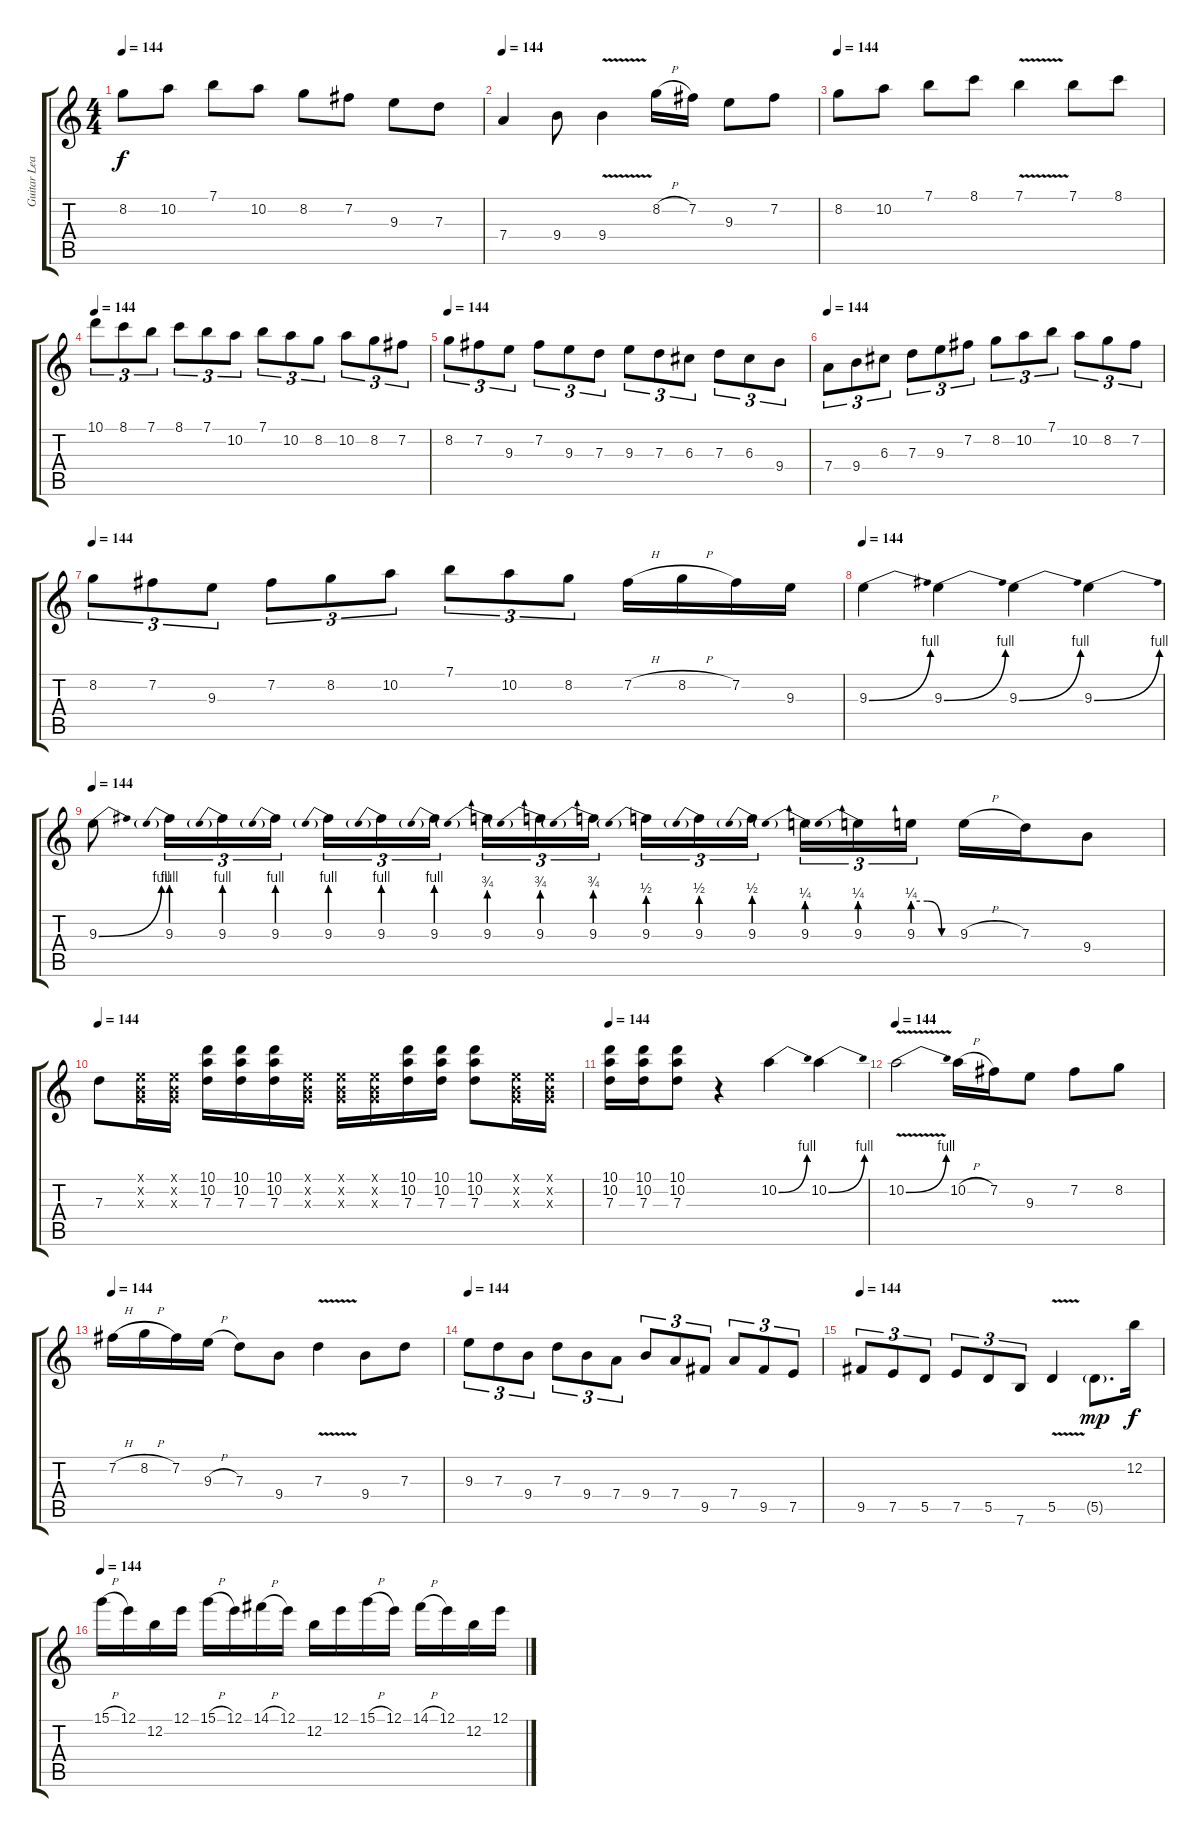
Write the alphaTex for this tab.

\track ("Guitar Lead (Solo)" "Guitar Lea") {instrument distortionguitar}
\staff {score tabs}
\tuning (E4 B3 G3 D3 A2 E2) {hide}
\ts (4 4)
\tempo 144
\clef g2
\ks c
8.2.8{dy f} 10.2.8 7.1.8 10.2.8 8.2.8 7.2.8 9.3.8 7.3.8 |
\tempo 144
7.4.4 9.4.8 9.4{v}.4 8.2{h}.16 7.2.16 9.3.8 7.2.8 |
\tempo 144
8.2.8 10.2.8 7.1.8 8.1.8 7.1{v}.4 7.1.8 8.1.8 |
\tempo 144
10.1.8{tu (3 2)} 8.1.8{tu (3 2)} 7.1.8{tu (3 2)} 8.1.8{tu (3 2)} 7.1.8{tu (3 2)} 10.2.8{tu (3 2)} 7.1.8{tu (3 2)} 10.2.8{tu (3 2)} 8.2.8{tu (3 2)} 10.2.8{tu (3 2)} 8.2.8{tu (3 2)} 7.2.8{tu (3 2)} |
\tempo 144
8.2.8{tu (3 2)} 7.2.8{tu (3 2)} 9.3.8{tu (3 2)} 7.2.8{tu (3 2)} 9.3.8{tu (3 2)} 7.3.8{tu (3 2)} 9.3.8{tu (3 2)} 7.3.8{tu (3 2)} 6.3.8{tu (3 2)} 7.3.8{tu (3 2)} 6.3.8{tu (3 2)} 9.4.8{tu (3 2)} |
\tempo 144
7.4.8{tu (3 2)} 9.4.8{tu (3 2)} 6.3.8{tu (3 2)} 7.3.8{tu (3 2)} 9.3.8{tu (3 2)} 7.2.8{tu (3 2)} 8.2.8{tu (3 2)} 10.2.8{tu (3 2)} 7.1.8{tu (3 2)} 10.2.8{tu (3 2)} 8.2.8{tu (3 2)} 7.2.8{tu (3 2)} |
\tempo 144
8.2.8{tu (3 2)} 7.2.8{tu (3 2)} 9.3.8{tu (3 2)} 7.2.8{tu (3 2)} 8.2.8{tu (3 2)} 10.2.8{tu (3 2)} 7.1.8{tu (3 2)} 10.2.8{tu (3 2)} 8.2.8{tu (3 2)} 7.2{h}.16 8.2{h}.16 7.2.16 9.3.16 |
\tempo 144
9.3{be (bend 0 0 60 4)}.4 9.3{be (bend 0 0 60 4)}.4 9.3{be (bend 0 0 60 4)}.4 9.3{be (bend 0 0 60 4)}.4 |
\tempo 144
9.3{be (bend 0 0 60 4)}.8 9.3{be (prebend 0 4 60 4)}.16{tu (3 2)} 9.3{be (prebend 0 4 60 4)}.16{tu (3 2)} 9.3{be (prebend 0 4 60 4)}.16{tu (3 2)} 9.3{be (prebend 0 4 60 4)}.16{tu (3 2)} 9.3{be (prebend 0 4 60 4)}.16{tu (3 2)} 9.3{be (prebend 0 4 60 4)}.16{tu (3 2) beam splitsecondary} 9.3{be (prebend 0 3 60 3)}.16{tu (3 2)} 9.3{be (prebend 0 3 60 3)}.16{tu (3 2)} 9.3{be (prebend 0 3 60 3)}.16{tu (3 2)} 9.3{be (prebend 0 2 60 2)}.16{tu (3 2)} 9.3{be (prebend 0 2 60 2)}.16{tu (3 2)} 9.3{be (prebend 0 2 60 2)}.16{tu (3 2) beam splitsecondary} 9.3{be (prebend 0 1 60 1)}.16{tu (3 2)} 9.3{be (prebend 0 1 60 1)}.16{tu (3 2)} 9.3{be (custom 0 1 20 1 40 0 60 0)}.16{tu (3 2)} 9.3{h}.16 7.3.16 9.4.8 |
\tempo 144
7.3.8 (0.1{x} 0.2{x} 0.3{x}).16 (0.1{x} 0.2{x} 0.3{x}).16 (10.1 10.2 7.3).16 (10.1 10.2 7.3).16 (10.1 10.2 7.3).16 (0.1{x} 0.2{x} 0.3{x}).16 (0.1{x} 0.2{x} 0.3{x}).16 (0.1{x} 0.2{x} 0.3{x}).16 (10.1 10.2 7.3).16 (10.1 10.2 7.3).16 (10.1 10.2 7.3).8 (0.1{x} 0.2{x} 0.3{x}).16 (0.1{x} 0.2{x} 0.3{x}).16 |
\tempo 144
(10.1 10.2 7.3).16 (10.1 10.2 7.3).16 (10.1 10.2 7.3).8 r.4 10.2{be (bend 0 0 60 4)}.4 10.2{be (bend 0 0 60 4)}.4 |
\tempo 144
10.2{be (bend 0 0 60 4) v}.2 10.2{h}.16 7.2.16 9.3.8 7.2.8 8.2.8 |
\tempo 144
7.2{h}.16 8.2{h}.16 7.2.16 9.3{h}.16 7.3.8 9.4.8 7.3{v}.4 9.4.8 7.3.8 |
\tempo 144
9.3.8{tu (3 2)} 7.3.8{tu (3 2)} 9.4.8{tu (3 2)} 7.3.8{tu (3 2)} 9.4.8{tu (3 2)} 7.4.8{tu (3 2)} 9.4.8{tu (3 2)} 7.4.8{tu (3 2)} 9.5.8{tu (3 2)} 7.4.8{tu (3 2)} 9.5.8{tu (3 2)} 7.5.8{tu (3 2)} |
\tempo 144
9.5.8{tu (3 2)} 7.5.8{tu (3 2)} 5.5.8{tu (3 2)} 7.5.8{tu (3 2)} 5.5.8{tu (3 2)} 7.6.8{tu (3 2)} 5.5{v}.4 5.5{g}.8{d dy mp} 12.2.16{dy f} |
\tempo 144
15.1{h}.16 12.1.16 12.2.16 12.1.16 15.1{h}.16 12.1.16 14.1{h}.16 12.1.16 12.2.16 12.1.16 15.1{h}.16 12.1.16 14.1{h}.16 12.1.16 12.2.16 12.1.16
